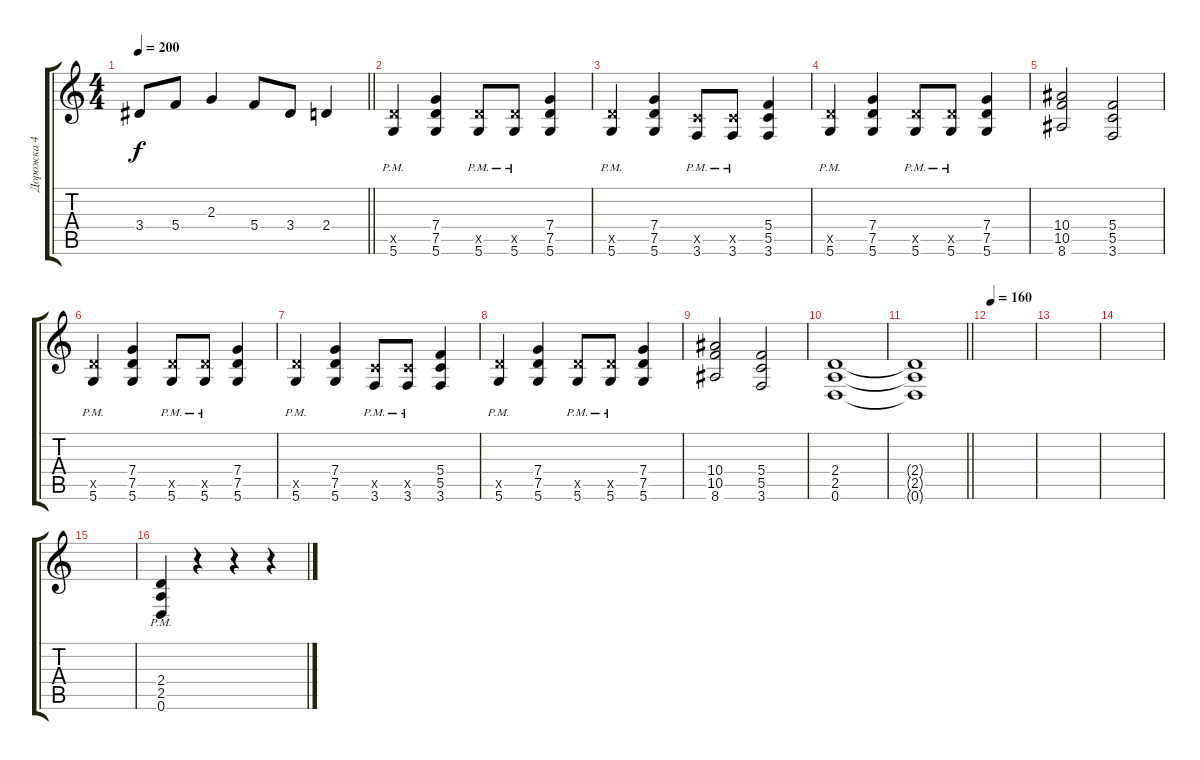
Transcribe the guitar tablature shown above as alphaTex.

\track ("Дорожка 4" "Дорожка 4") {instrument distortionguitar}
\staff {score tabs}
\tuning (D4 A3 F3 C3 G2 D2) {hide}
\ts (4 4)
\tempo 200
\clef g2
\barLineRight lightlight
\ks c
3.4.8{dy f} 5.4.8 2.3.4 5.4.8 3.4.8 2.4.4 |
\section ("" "")
(7.5{x} 5.6{pm}).4 (7.4 7.5 5.6).4 (7.5{x} 5.6{pm}).8 (7.5{x} 5.6{pm}).8 (7.4 7.5 5.6).4 |
(7.5{x} 5.6{pm}).4 (7.4 7.5 5.6).4 (5.5{x} 3.6{pm}).8 (5.5{x} 3.6{pm}).8 (5.4 5.5 3.6).4 |
(7.5{x} 5.6{pm}).4 (7.4 7.5 5.6).4 (7.5{x} 5.6{pm}).8 (7.5{x} 5.6{pm}).8 (7.4 7.5 5.6).4 |
(10.4 10.5 8.6).2 (5.4 5.5 3.6).2 |
(7.5{x} 5.6{pm}).4 (7.4 7.5 5.6).4 (7.5{x} 5.6{pm}).8 (7.5{x} 5.6{pm}).8 (7.4 7.5 5.6).4 |
(7.5{x} 5.6{pm}).4 (7.4 7.5 5.6).4 (5.5{x} 3.6{pm}).8 (5.5{x} 3.6{pm}).8 (5.4 5.5 3.6).4 |
(7.5{x} 5.6{pm}).4 (7.4 7.5 5.6).4 (7.5{x} 5.6{pm}).8 (7.5{x} 5.6{pm}).8 (7.4 7.5 5.6).4 |
(10.4 10.5 8.6).2 (5.4 5.5 3.6).2 |
(2.4 2.5 0.6).1 |
\barLineRight lightlight
(2.4{t} 2.5{t} 0.6{t}).1 |
\section ("" "")
\tempo 160
|
|
|
|
(2.4{pm} 2.5{pm} 0.6{pm}).4 r.4 r.4 r.4
